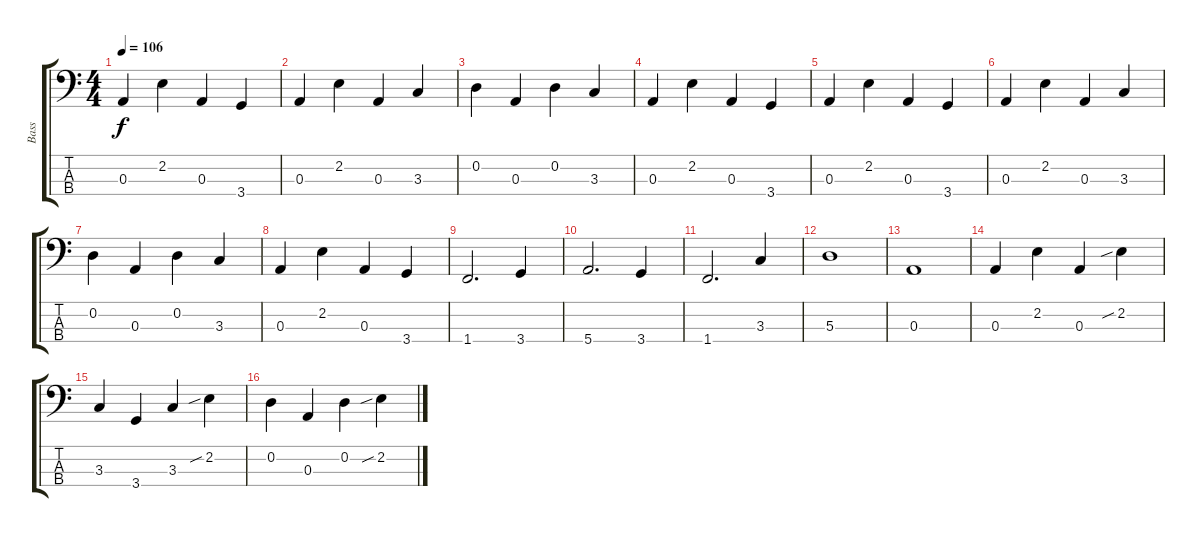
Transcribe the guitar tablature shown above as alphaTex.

\track ("Bass" "Bass") {instrument electricbassfinger}
\staff {score tabs}
\tuning (G2 D2 A1 E1) {hide}
\ts (4 4)
\tempo 106
\clef f4
\ks c
0.3.4{dy f} 2.2.4 0.3.4 3.4.4 |
0.3.4 2.2.4 0.3.4 3.3.4 |
0.2.4 0.3.4 0.2.4 3.3.4 |
0.3.4 2.2.4 0.3.4 3.4.4 |
0.3.4 2.2.4 0.3.4 3.4.4 |
0.3.4 2.2.4 0.3.4 3.3.4 |
0.2.4 0.3.4 0.2.4 3.3.4 |
0.3.4 2.2.4 0.3.4 3.4.4 |
1.4.2{d} 3.4.4 |
5.4.2{d} 3.4.4 |
1.4.2{d} 3.3.4 |
5.3.1 |
0.3.1 |
0.3.4 2.2.4 0.3.4 2.2{sib}.4 |
3.3.4 3.4.4 3.3.4 2.2{sib}.4 |
0.2.4 0.3.4 0.2.4 2.2{sib}.4
